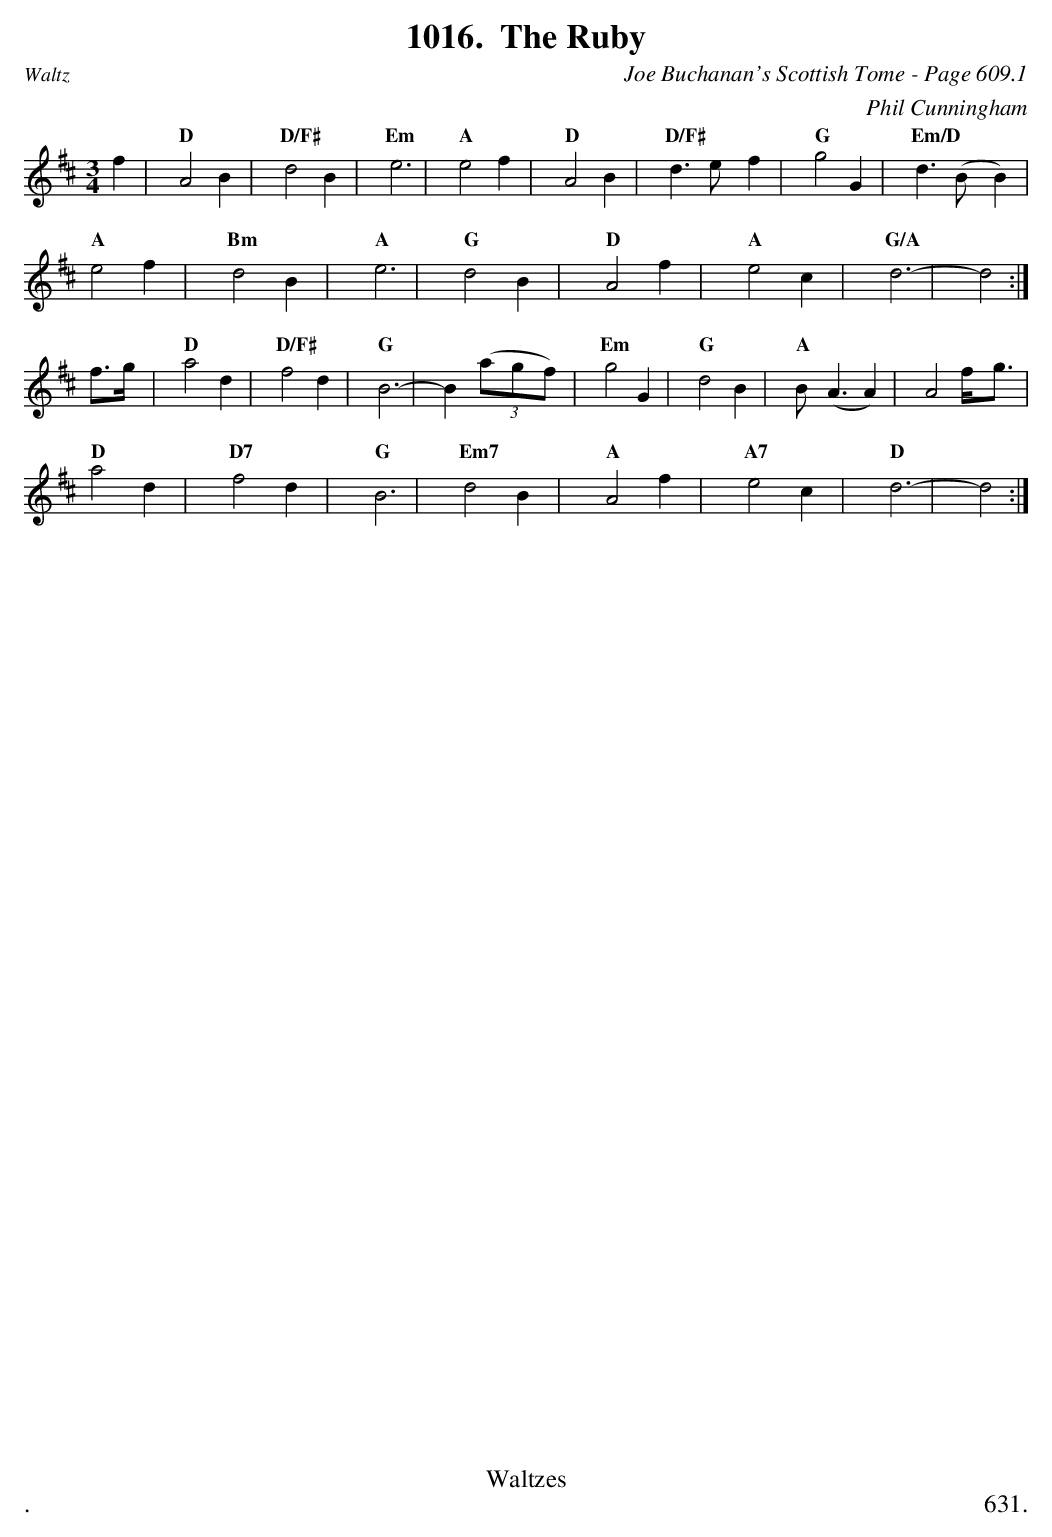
X:1
T:Ruby, The
C:Joe Buchanan's Scottish Tome - Page 609.1
C:Phil Cunningham
L:1/4
M:3/4
K:D
f | "D"A2 B | "D/F#"d2 B | "Em"e3 | "A"e2 f | "D"A2 B | "D/F#"d>e f | "G"g2 G | "Em/D"d>(B B) |
"A"e2 f | "Bm"d2 B | "A"e3 | "G"d2 B | "D"A2 f | "A"e2 c | "G/A"d3- | d2 :|
f/>g/ | "D"a2 d | "D/F#"f2 d | "G"B3- | B ((3a/g/f/) | "Em"g2 G | "G"d2 B | "A"B<(A A) | A2 f/<g/ |
"D"a2 d | "D7"f2 d | "G"B3 | "Em7"d2 B | "A"A2 f | "A7"e2 c | "D"d3- | d2 :|
